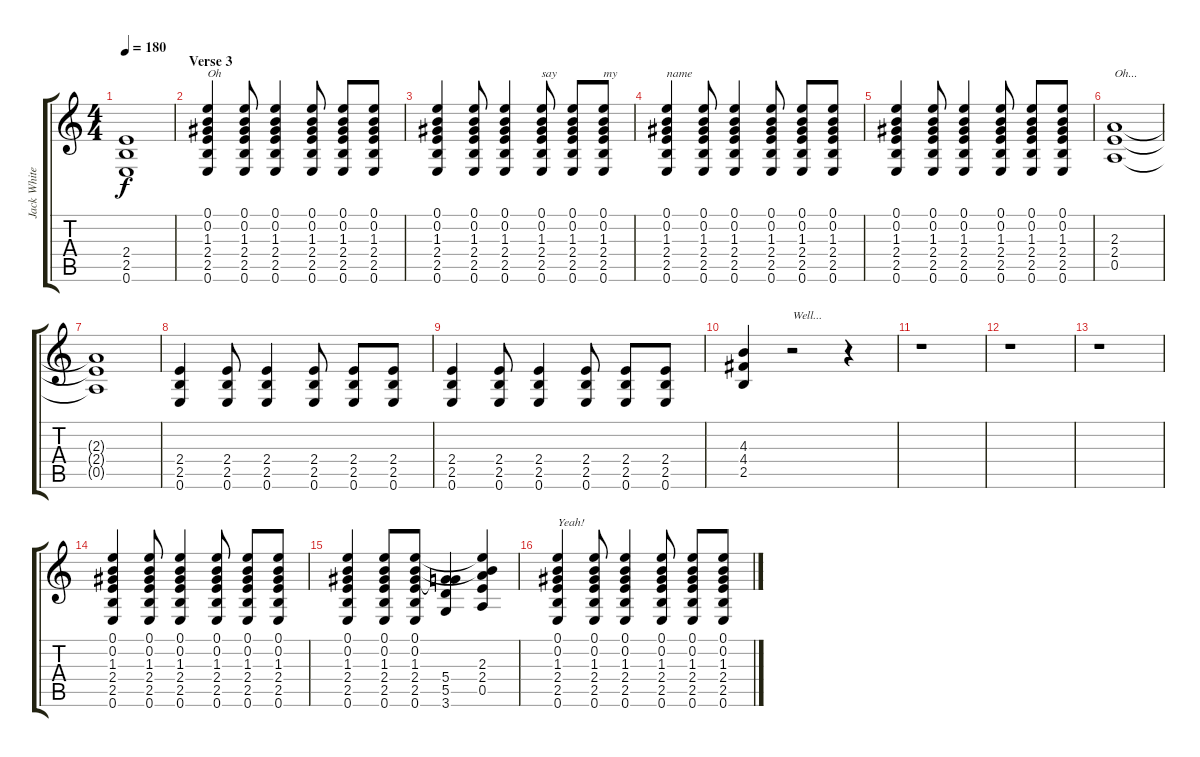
\track ("Jack White" "Jack White") {instrument distortionguitar}
\staff {score tabs}
\tuning (E4 B3 G3 D3 A2 E2) {hide}
\ts (4 4)
\tempo 180
\clef g2
\ks c
(2.4{t} 2.5{t} 0.6{t}).1{dy f} |
\section ("" "Verse 3")
(0.1 0.2 1.3 2.4 2.5 0.6).4{txt "Oh" volume 10} (0.1 0.2 1.3 2.4 2.5 0.6).8 (0.1 0.2 1.3 2.4 2.5 0.6).4 (0.1 0.2 1.3 2.4 2.5 0.6).8 (0.1 0.2 1.3 2.4 2.5 0.6).8 (0.1 0.2 1.3 2.4 2.5 0.6).8 |
(0.1 0.2 1.3 2.4 2.5 0.6).4 (0.1 0.2 1.3 2.4 2.5 0.6).8 (0.1 0.2 1.3 2.4 2.5 0.6).4 (0.1 0.2 1.3 2.4 2.5 0.6).8{txt "say"} (0.1 0.2 1.3 2.4 2.5 0.6).8 (0.1 0.2 1.3 2.4 2.5 0.6).8{txt "my"} |
(0.1 0.2 1.3 2.4 2.5 0.6).4{txt "name"} (0.1 0.2 1.3 2.4 2.5 0.6).8 (0.1 0.2 1.3 2.4 2.5 0.6).4 (0.1 0.2 1.3 2.4 2.5 0.6).8 (0.1 0.2 1.3 2.4 2.5 0.6).8 (0.1 0.2 1.3 2.4 2.5 0.6).8 |
(0.1 0.2 1.3 2.4 2.5 0.6).4 (0.1 0.2 1.3 2.4 2.5 0.6).8 (0.1 0.2 1.3 2.4 2.5 0.6).4 (0.1 0.2 1.3 2.4 2.5 0.6).8 (0.1 0.2 1.3 2.4 2.5 0.6).8 (0.1 0.2 1.3 2.4 2.5 0.6).8 |
(2.3 2.4 0.5).1{txt "Oh..."} |
(2.3{t} 2.4{t} 0.5{t}).1 |
(2.4 2.5 0.6).4 (2.4 2.5 0.6).8 (2.4 2.5 0.6).4 (2.4 2.5 0.6).8 (2.4 2.5 0.6).8 (2.4 2.5 0.6).8 |
(2.4 2.5 0.6).4 (2.4 2.5 0.6).8 (2.4 2.5 0.6).4 (2.4 2.5 0.6).8 (2.4 2.5 0.6).8 (2.4 2.5 0.6).8 |
(4.3 4.4 2.5).4 r.2{txt "Well..."} r.4 |
r.1 |
r.1 |
r.1 |
(0.1 0.2 1.3 2.4 2.5 0.6).4{volume 13} (0.1 0.2 1.3 2.4 2.5 0.6).8 (0.1 0.2 1.3 2.4 2.5 0.6).4 (0.1 0.2 1.3 2.4 2.5 0.6).8 (0.1 0.2 1.3 2.4 2.5 0.6).8 (0.1 0.2 1.3 2.4 2.5 0.6).8 |
(0.1 0.2 1.3 2.4 2.5 0.6).4 (0.1 0.2 1.3 2.4 2.5 0.6).8 (0.1 0.2 1.3 2.4 2.5 0.6).8 (1.3{t} 5.4 5.5 3.6).4 (0.1{t} 0.2{t} 2.3 2.4 0.5).4 |
(0.1 0.2 1.3 2.4 2.5 0.6).4{txt "Yeah!"} (0.1 0.2 1.3 2.4 2.5 0.6).8 (0.1 0.2 1.3 2.4 2.5 0.6).4 (0.1 0.2 1.3 2.4 2.5 0.6).8 (0.1 0.2 1.3 2.4 2.5 0.6).8 (0.1 0.2 1.3 2.4 2.5 0.6).8
